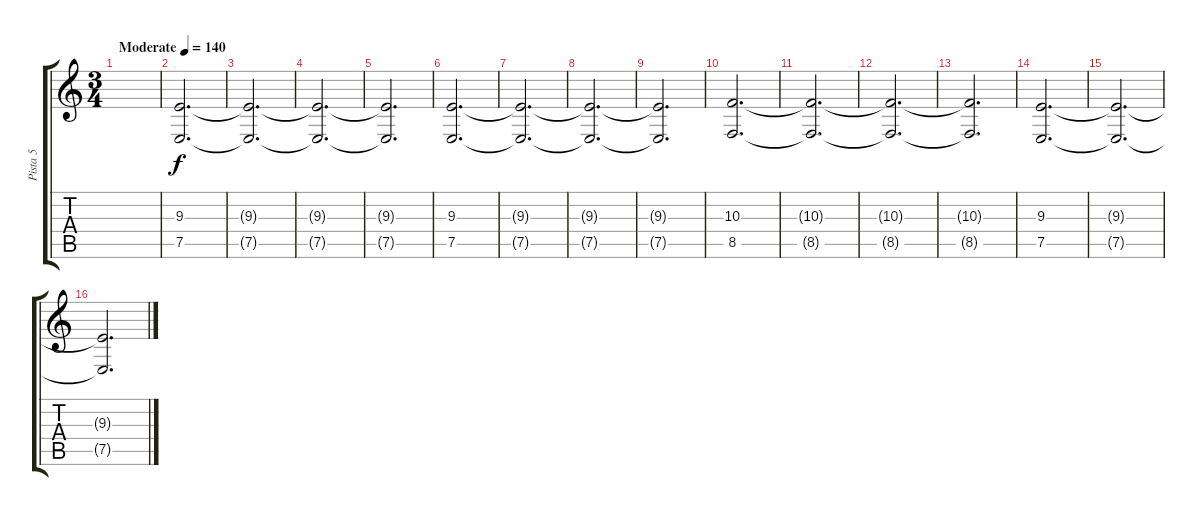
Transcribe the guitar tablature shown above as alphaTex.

\track ("Pista 5" "Pista 5") {instrument pad4choir}
\staff {score tabs}
\tuning (E4 B3 G3 D3 A2 E2) {hide}
\ts (3 4)
\tempo (140 "Moderate")
\clef g2
\ks c
|
(9.3 7.5).2{d} |
(9.3{t} 7.5{t}).2{d} |
(9.3{t} 7.5{t}).2{d} |
(9.3{t} 7.5{t}).2{d} |
(9.3 7.5).2{d} |
(9.3{t} 7.5{t}).2{d} |
(9.3{t} 7.5{t}).2{d} |
(9.3{t} 7.5{t}).2{d} |
(10.3 8.5).2{d} |
(10.3{t} 8.5{t}).2{d} |
(10.3{t} 8.5{t}).2{d} |
(10.3{t} 8.5{t}).2{d} |
(9.3 7.5).2{d} |
(9.3{t} 7.5{t}).2{d} |
(9.3{t} 7.5{t}).2{d}
